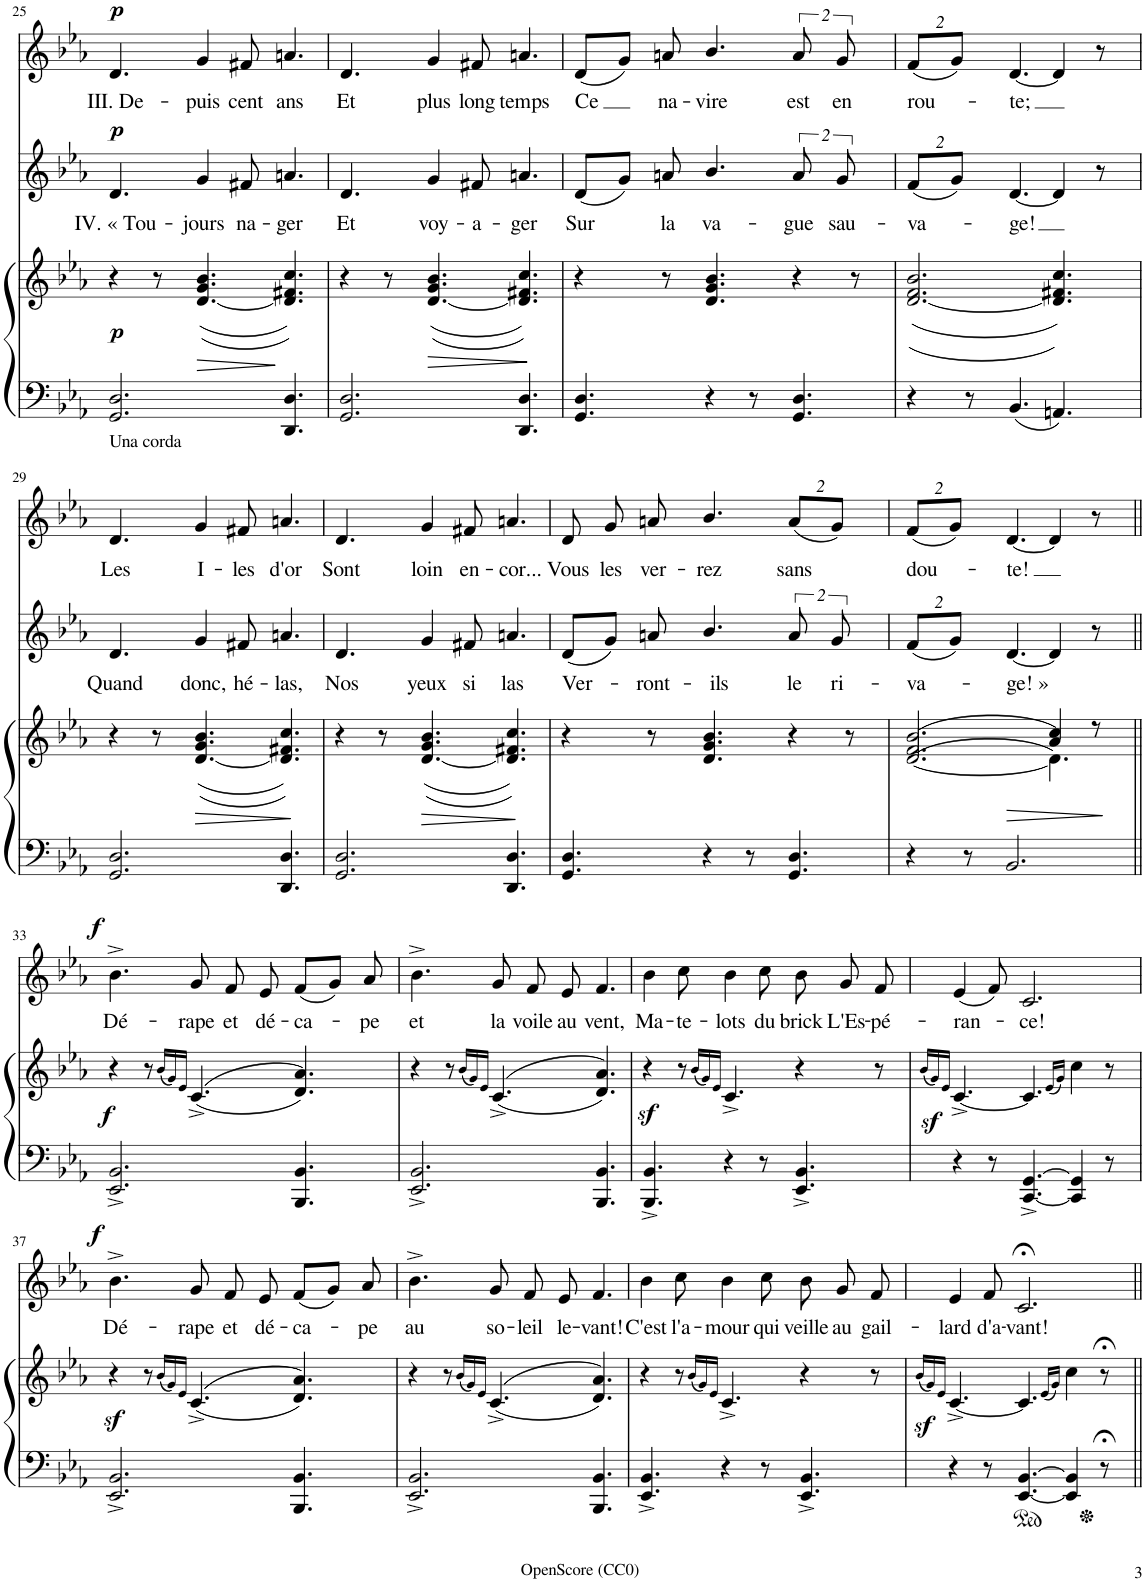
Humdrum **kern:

**kern	**kern	**dynam	**kern	**text	**dynam	**kern	**text	**dynam
*part3	*part3	*part3	*part2	*part2	*part2	*part1	*part1	*part1
*staff4	*staff3	*staff3/4	*staff2	*staff2	*staff2	*staff1	*staff1	*staff1
*I"Piano	*	*	*I"Chant Voice verse 2	*	*	*I"Chant Voice	*	*
*I'Pno	*	*	*	*	*	*	*	*
!!LO:PB:g=z
*clefF4	*clefG2	*	*clefG2	*	*	*clefG2	*	*
*k[b-e-a-]	*k[b-e-a-]	*	*k[b-e-a-]	*	*	*k[b-e-a-]	*	*
*M9/8	*M9/8	*	*M9/8	*	*	*M9/8	*	*
=25	=25	=25	=25	=25	=25	=25	=25	=25
!LO:TX:b:t=Una corda	!	!	!	!	!	!	!	!
!	!	!LO:DY:a=2	!	!LO:LY:b	!LO:DY:a	!	!LO:LY:b	!LO:DY:a
2.GG/ 2.D/	4r	p	4.d/	IV. « Tou-	p	4.d/	III. De-	p
.	8r	.	.	.	.	.	.	.
!	!	!LO:HP:b	!	!LO:LY:b	!	!	!LO:LY:b	!
.	(([4.d/ 4.g/ 4.b-/	>	4g/	-jours	.	4g/	-puis	.
!	!	!	!	!LO:LY:b	!	!	!LO:LY:b	!
.	.	.	8f#X/	na-	.	8f#X/	cent	.
!	!	!	!	!LO:LY:b	!	!	!LO:LY:b	!
4.DD/ 4.D/	4.d/] 4.f#X/ 4.cc/))	]	4.an/	-ger	.	4.an/	ans	.
=26	=26	=26	=26	=26	=26	=26	=26	=26
!	!	!	!	!LO:LY:b	!	!	!LO:LY:b	!
2.GG/ 2.D/	4r	.	4.d/	Et	.	4.d/	Et	.
.	8r	.	.	.	.	.	.	.
!	!	!LO:HP:b	!	!LO:LY:b	!	!	!LO:LY:b	!
.	(([4.d/ 4.g/ 4.b-/	>	4g/	voy-	.	4g/	plus	.
!	!	!	!	!LO:LY:b	!	!	!LO:LY:b	!
.	.	.	8f#X/	-a-	.	8f#X/	long-	.
!	!	!	!	!LO:LY:b	!	!	!LO:LY:b	!
4.DD/ 4.D/	4.d/] 4.f#X/ 4.cc/))	]	4.an/	-ger	.	4.an/	-temps	.
=27	=27	=27	=27	=27	=27	=27	=27	=27
!	!	!	!	!LO:LY:b	!	!	!LO:LY:b	!
4.GG/ 4.D/	4r	.	(8d/L	Sur	.	(8d/L	Ce	.
.	.	.	8g/J)	.	.	8g/J)	.	.
!	!	!	!	!LO:LY:b	!	!	!LO:LY:b	!
.	8r	.	8an/	la	.	8an/	na-	.
!	!	!	!	!LO:LY:b	!	!	!LO:LY:b	!
4r	4.d/ 4.g/ 4.b-/	.	4.b-/	va-	.	4.b-/	-vire	.
8r	.	.	.	.	.	.	.	.
!	!	!	!	!LO:LY:b	!	!	!LO:LY:b	!
4.GG/ 4.D/	4r	.	16%3a/	-gue	.	16%3a/	est	.
!	!	!	!	!LO:LY:b	!	!	!LO:LY:b	!
.	.	.	16%3g/	sau-	.	16%3g/	en	.
.	8r	.	.	.	.	.	.	.
=28	=28	=28	=28	=28	=28	=28	=28	=28
*	*	*	*Xbrackettup	*	*	*	*	*
!	!	!	!	!LO:LY:b	!	!	!	!
*	*	*	*	*	*	*Xbrackettup	*	*
!	!	!	!	!	!	!	!LO:LY:b	!
4r	(([2.d/ 2.f/ 2.b-/	.	(16%3f/L	-va-	.	(16%3f/L	rou-	.
.	.	.	16%3g/J)	.	.	16%3g/J)	.	.
8r	.	.	.	.	.	.	.	.
!	!	!	!	!LO:LY:b	!	!	!LO:LY:b	!
4.BB-/	.	.	[4.d/	-ge!	.	[4.d/	-te;	.
4.AAn/	4.d/] 4.f#X/ 4.cc/))	.	4d/]	.	.	4d/]	.	.
.	.	.	8r	.	.	8r	.	.
!!LO:LB:g=z
=29	=29	=29	=29	=29	=29	=29	=29	=29
!	!	!	!	!LO:LY:b	!	!	!LO:LY:b	!
2.GG/ 2.D/	4r	.	4.d/	Quand	.	4.d/	Les	.
.	8r	.	.	.	.	.	.	.
!	!	!LO:HP:b	!	!LO:LY:b	!	!	!LO:LY:b	!
.	(([4.d/ 4.g/ 4.b-/	>	4g/	donc,	.	4g/	I-	.
!	!	!	!	!LO:LY:b	!	!	!LO:LY:b	!
.	.	.	8f#X/	hé-	.	8f#X/	-les	.
!	!	!	!	!LO:LY:b	!	!	!LO:LY:b	!
4.DD/ 4.D/	4.d/] 4.f#X/ 4.cc/))	]	4.an/	-las,	.	4.an/	d'or	.
=30	=30	=30	=30	=30	=30	=30	=30	=30
!	!	!	!	!LO:LY:b	!	!	!LO:LY:b	!
2.GG/ 2.D/	4r	.	4.d/	Nos	.	4.d/	Sont	.
.	8r	.	.	.	.	.	.	.
!	!	!LO:HP:b	!	!LO:LY:b	!	!	!LO:LY:b	!
.	(([4.d/ 4.g/ 4.b-/	>	4g/	yeux	.	4g/	loin	.
!	!	!	!	!LO:LY:b	!	!	!LO:LY:b	!
.	.	.	8f#X/	si	.	8f#X/	en-	.
!	!	!	!	!LO:LY:b	!	!	!LO:LY:b	!
4.DD/ 4.D/	4.d/] 4.f#X/ 4.cc/))	]	4.an/	las	.	4.an/	-cor...	.
=31	=31	=31	=31	=31	=31	=31	=31	=31
!	!	!	!	!LO:LY:b	!	!	!LO:LY:b	!
4.GG/ 4.D/	4r	.	(8d/L	Ver-	.	8d/	Vous	.
!	!	!	!	!	!	!	!LO:LY:b	!
.	.	.	8g/J)	.	.	8g/	les	.
!	!	!	!	!LO:LY:b	!	!	!LO:LY:b	!
.	8r	.	8an/	-ront-	.	8an/	ver-	.
!	!	!	!	!LO:LY:b	!	!	!LO:LY:b	!
4r	4.d/ 4.g/ 4.b-/	.	4.b-/	-ils	.	4.b-/	-rez	.
8r	.	.	.	.	.	.	.	.
*	*	*	*brackettup	*	*	*	*	*
!	!	!	!	!LO:LY:b	!	!	!LO:LY:b	!
4.GG/ 4.D/	4r	.	16%3a/	le	.	(16%3a/L	sans	.
!	!	!	!	!LO:LY:b	!	!	!	!
.	.	.	16%3g/	ri-	.	16%3g/J)	.	.
.	8r	.	.	.	.	.	.	.
=32	=32	=32	=32	=32	=32	=32	=32	=32
*	*^	*	*	*	*	*	*	*
*	*	*	*	*Xbrackettup	*	*	*	*	*
!	!	!	!	!	!LO:LY:b	!	!	!LO:LY:b	!
4r	(>(>2.f/ 2.b-/	[<2.d/	.	(16%3f/L	-va-	.	(16%3f/L	dou-	.
.	.	.	.	16%3g/J)	.	.	16%3g/J)	.	.
8r	.	.	.	.	.	.	.	.	.
!	!	!	!	!	!LO:LY:b	!	!	!LO:LY:b	!
2.BB-/	.	.	.	[4.d/	-ge! »	.	[4.d/	-te!	.
.	4a-/ 4cc/))	4.d\]	.	4d/]	.	.	4d/]	.	.
.	8r	.	.	8r	.	.	8r	.	.
*	*v	*v	*	*	*	*	*	*	*
!!LO:LB:g=z
=33||	=33||	=33||	=33||	=33||	=33||	=33||	=33||	=33||
!	!	!LO:DY:a=2	!	!	!	!	!LO:LY:b	!LO:DY:a
2.EE-/^ 2.BB-/^	4r	f	8%9r	.	.	4.b-^\	Dé-	f
.	8r	.	.	.	.	.	.	.
.	(16qb-/LL	.	.	.	.	.	.	.
.	16qg/)	.	.	.	.	.	.	.
.	16qe-/JJ	.	.	.	.	.	.	.
!	!	!	!	!	!	!	!LO:LY:b	!
.	((>4.c^</	.	.	.	.	8g/	-rape	.
!	!	!	!	!	!	!	!LO:LY:b	!
.	.	.	.	.	.	8f/	et	.
!	!	!	!	!	!	!	!LO:LY:b	!
.	.	.	.	.	.	8e-/	dé-	.
!	!	!	!	!	!	!	!LO:LY:b	!
4.BBB-/ 4.BB-/	4.d/ 4.a-/))	.	.	.	.	(8f/L	-ca-	.
.	.	.	.	.	.	8g/J)	.	.
!	!	!	!	!	!	!	!LO:LY:b	!
.	.	.	.	.	.	8a-/	-pe	.
=34	=34	=34	=34	=34	=34	=34	=34	=34
!	!	!	!	!	!	!	!LO:LY:b	!
2.EE-/^ 2.BB-/^	4r	.	8%9r	.	.	4.b-^\	et	.
.	8r	.	.	.	.	.	.	.
.	(16qb-/LL	.	.	.	.	.	.	.
.	16qg/)	.	.	.	.	.	.	.
.	16qe-/JJ	.	.	.	.	.	.	.
!	!	!	!	!	!	!	!LO:LY:b	!
.	((>4.c^/	.	.	.	.	8g/	la	.
!	!	!	!	!	!	!	!LO:LY:b	!
.	.	.	.	.	.	8f/	voile	.
!	!	!	!	!	!	!	!LO:LY:b	!
.	.	.	.	.	.	8e-/	au	.
!	!	!	!	!	!	!	!LO:LY:b	!
4.BBB-/ 4.BB-/	4.d/ 4.a-/))	.	.	.	.	4.f/	vent,	.
=35	=35	=35	=35	=35	=35	=35	=35	=35
!	!	!	!	!	!	!	!LO:LY:b	!
4.BBB-/z>^ 4.BB-/z>^	4r	.	8%9r	.	.	4b-\	-Ma-	.
!	!	!	!	!	!	!	!LO:LY:b	!
.	8r	.	.	.	.	8cc\	-te-	.
.	(16qb-/LL	.	.	.	.	.	.	.
.	16qg/)	.	.	.	.	.	.	.
.	16qe-/JJ	.	.	.	.	.	.	.
!	!	!	!	!	!	!	!LO:LY:b	!
4r	4.c^/	.	.	.	.	4b-\	-lots	.
!	!	!	!	!	!	!	!LO:LY:b	!
8r	.	.	.	.	.	8cc\	du	.
!	!	!	!	!	!	!	!LO:LY:b	!
4.EE-/^ 4.BB-/^	4r	.	.	.	.	8b-\	brick	.
!	!	!	!	!	!	!	!LO:LY:b	!
.	.	.	.	.	.	8g/	L'Es-	.
!	!	!	!	!	!	!	!LO:LY:b	!
.	8r	.	.	.	.	8f/	-pé-	.
=36	=36	=36	=36	=36	=36	=36	=36	=36
.	(16qb-/LL	.	.	.	.	.	.	.
.	16qg/)	.	.	.	.	.	.	.
.	16qe-/JJ	.	.	.	.	.	.	.
!	!	!	!	!	!	!	!LO:LY:b	!
4r	[4.cz<^/	.	8%9r	.	.	(4e-/	-ran-	.
8r	.	.	.	.	.	8f/)	.	.
!	!	!	!	!	!	!	!LO:LY:b	!
[4.CC/^< [4.GG/^<	4.c/]	.	.	.	.	2.c/	-ce!	.
.	(16qe-/LL	.	.	.	.	.	.	.
.	16qg/JJ)	.	.	.	.	.	.	.
4CC/] 4GG/]	4cc\	.	.	.	.	.	.	.
8r	8r	.	.	.	.	.	.	.
!!LO:LB:g=z
=37	=37	=37	=37	=37	=37	=37	=37	=37
!	!	!	!	!	!	!	!LO:LY:b	!LO:DY:a
2.EE-/z>^ 2.BB-/z>^	4r	.	8%9r	.	.	4.b-^\	Dé-	f
.	8r	.	.	.	.	.	.	.
.	(16qb-/LL	.	.	.	.	.	.	.
.	16qg/)	.	.	.	.	.	.	.
.	16qe-/JJ	.	.	.	.	.	.	.
!	!	!	!	!	!	!	!LO:LY:b	!
.	((>4.c^/	.	.	.	.	8g/	-rape	.
!	!	!	!	!	!	!	!LO:LY:b	!
.	.	.	.	.	.	8f/	et	.
!	!	!	!	!	!	!	!LO:LY:b	!
.	.	.	.	.	.	8e-/	dé-	.
!	!	!	!	!	!	!	!LO:LY:b	!
4.BBB-/ 4.BB-/	4.d/ 4.a-/))	.	.	.	.	(8f/L	-ca-	.
.	.	.	.	.	.	8g/J)	.	.
!	!	!	!	!	!	!	!LO:LY:b	!
.	.	.	.	.	.	8a-/	-pe	.
=38	=38	=38	=38	=38	=38	=38	=38	=38
!	!	!	!	!	!	!	!LO:LY:b	!
2.EE-/^ 2.BB-/^	4r	.	8%9r	.	.	4.b-^\	au	.
.	8r	.	.	.	.	.	.	.
.	(16qb-/LL	.	.	.	.	.	.	.
.	16qg/)	.	.	.	.	.	.	.
.	16qe-/JJ	.	.	.	.	.	.	.
!	!	!	!	!	!	!	!LO:LY:b	!
.	((>4.c^/	.	.	.	.	8g/	so-	.
!	!	!	!	!	!	!	!LO:LY:b	!
.	.	.	.	.	.	8f/	-leil	.
!	!	!	!	!	!	!	!LO:LY:b	!
.	.	.	.	.	.	8e-/	le-	.
!	!	!	!	!	!	!	!LO:LY:b	!
4.BBB-/ 4.BB-/	4.d/ 4.a-/))	.	.	.	.	4.f/	-vant!	.
=39	=39	=39	=39	=39	=39	=39	=39	=39
!	!	!	!	!	!	!	!LO:LY:b	!
4.EE-/^ 4.BB-/^	4r	.	8%9r	.	.	4b-\	C'est	.
!	!	!	!	!	!	!	!LO:LY:b	!
.	8r	.	.	.	.	8cc\	l'a-	.
.	(16qb-/LL	.	.	.	.	.	.	.
.	16qg/)	.	.	.	.	.	.	.
.	16qe-/JJ	.	.	.	.	.	.	.
!	!	!	!	!	!	!	!LO:LY:b	!
4r	4.c^/	.	.	.	.	4b-\	-mour	.
!	!	!	!	!	!	!	!LO:LY:b	!
8r	.	.	.	.	.	8cc\	qui	.
!	!	!	!	!	!	!	!LO:LY:b	!
4.EE-/^ 4.BB-/^	4r	.	.	.	.	8b-\	veille	.
!	!	!	!	!	!	!	!LO:LY:b	!
.	.	.	.	.	.	8g/	au	.
!	!	!	!	!	!	!	!LO:LY:b	!
.	8r	.	.	.	.	8f/	gail-	.
=40	=40	=40	=40	=40	=40	=40	=40	=40
.	(16qb-/LL	.	.	.	.	.	.	.
.	16qg/)	.	.	.	.	.	.	.
.	16qe-/JJ	.	.	.	.	.	.	.
!	!	!	!	!	!	!	!LO:LY:b	!
4r	[4.cz<^/	.	8%9r	.	.	4e-/	-lard	.
!	!	!	!	!	!	!	!LO:LY:b	!
8r	.	.	.	.	.	8f/	d'a-	.
!	!	!	!	!	!	!	!LO:LY:b	!
[4.EE-/ [4.BB-/	4.c/]	.	.	.	.	2.c;</	-vant!	.
.	(16qe-/LL	.	.	.	.	.	.	.
.	16qg/JJ)	.	.	.	.	.	.	.
4EE-/] 4BB-/]	4cc\	.	.	.	.	.	.	.
8r;<	8r;<	.	.	.	.	.	.	.
=||	=||	=||	=||	=||	=||	=||	=||	=||
*-	*-	*-	*-	*-	*-	*-	*-	*-
